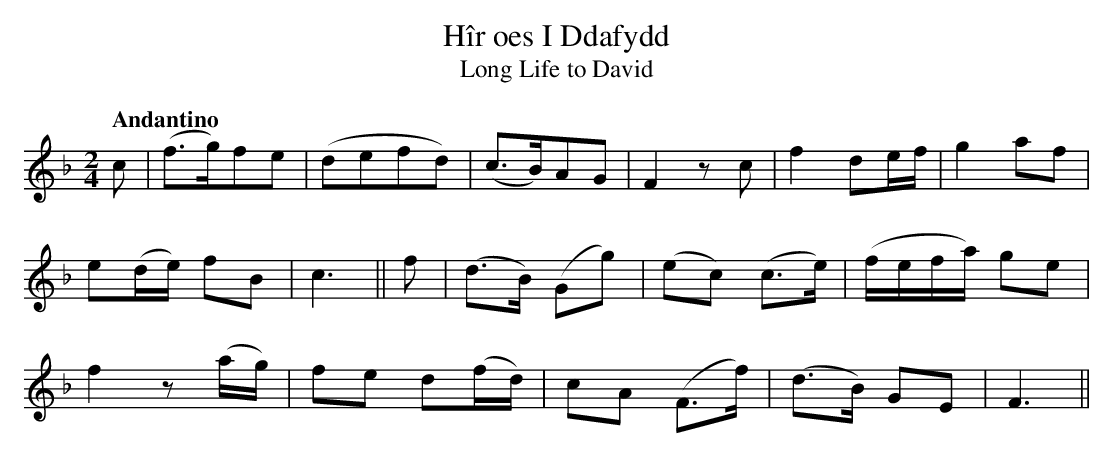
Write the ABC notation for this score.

X:1
T:Hîr oes I Ddafydd
T:Long Life to David
M:2/4
L:1/8
Q:"Andantino"
K:F
c|(f>g)fe|(defd)|(c>B)AG|F2 zc|f2 de/f/|g2 af|
e(d/e/) fB|c3||f|(d>B) (Gg)|(ec) (c>e)|(f/e/f/a/) ge|
f2 z(a/g/)|fe d(f/d/)|cA (F>f)|(d>B) GE|F3||
